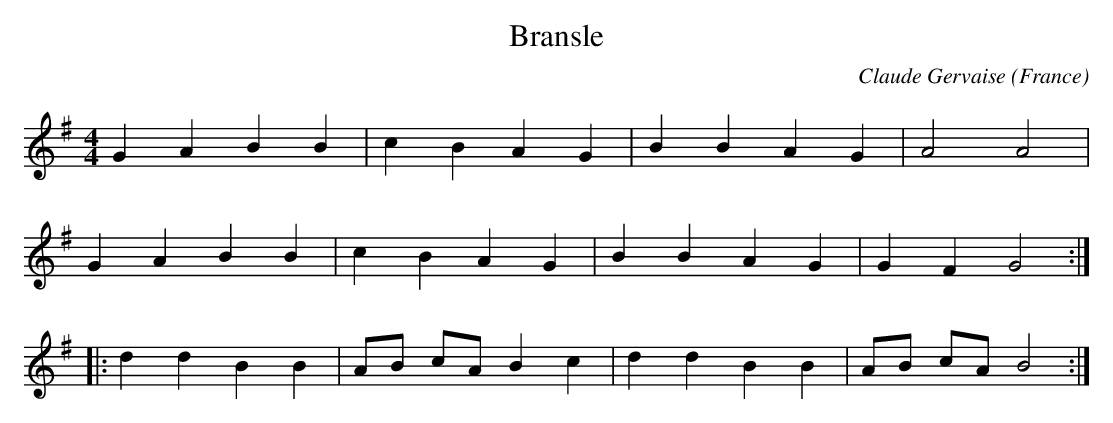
X:1
T:Bransle
C:Claude Gervaise
L:1/8
M:4/4
O:France
K:G major
G2A2B2B2|c2B2A2G2|B2B2A2G2|A4A4|
G2A2B2B2|c2B2A2G2|B2B2A2G2|G2F2G4:|
|:d2d2B2B2|AB cA B2c2|d2d2B2B2|AB cA B4:|
